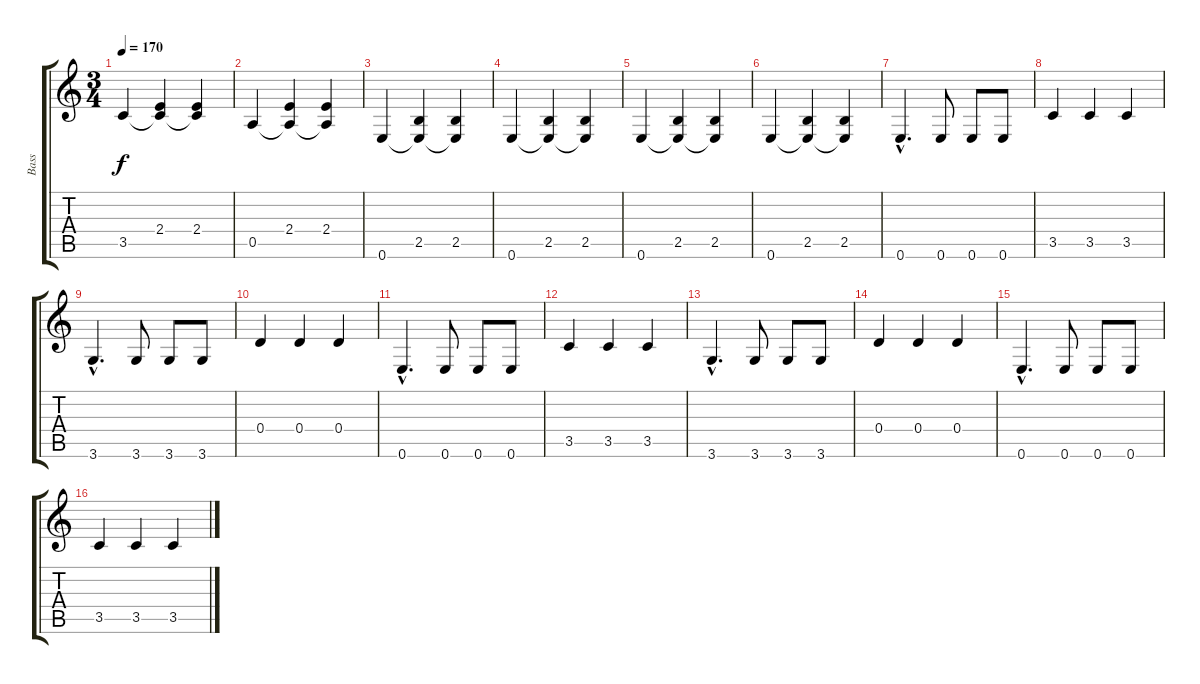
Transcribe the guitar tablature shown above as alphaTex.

\track ("Bass" "Bass") {instrument electricbassfinger}
\staff {score tabs}
\tuning (E4 B3 G3 D3 A2 E2) {hide}
\ts (3 4)
\tempo 170
\clef g2
\ks c
3.5.4{dy f} (2.4 3.5{t}).4 (2.4 3.5{t}).4 |
0.5.4 (2.4 0.5{t}).4 (2.4 0.5{t}).4 |
0.6.4 (2.5 0.6{t}).4 (2.5 0.6{t}).4 |
0.6.4 (2.5 0.6{t}).4 (2.5 0.6{t}).4 |
0.6.4 (2.5 0.6{t}).4 (2.5 0.6{t}).4 |
0.6.4 (2.5 0.6{t}).4 (2.5 0.6{t}).4 |
0.6{hac}.4{d} 0.6.8 0.6.8 0.6.8 |
3.5.4 3.5.4 3.5.4 |
3.6{hac}.4{d} 3.6.8 3.6.8 3.6.8 |
0.4.4 0.4.4 0.4.4 |
0.6{hac}.4{d} 0.6.8 0.6.8 0.6.8 |
3.5.4 3.5.4 3.5.4 |
3.6{hac}.4{d} 3.6.8 3.6.8 3.6.8 |
0.4.4 0.4.4 0.4.4 |
0.6{hac}.4{d} 0.6.8 0.6.8 0.6.8 |
3.5.4 3.5.4 3.5.4
